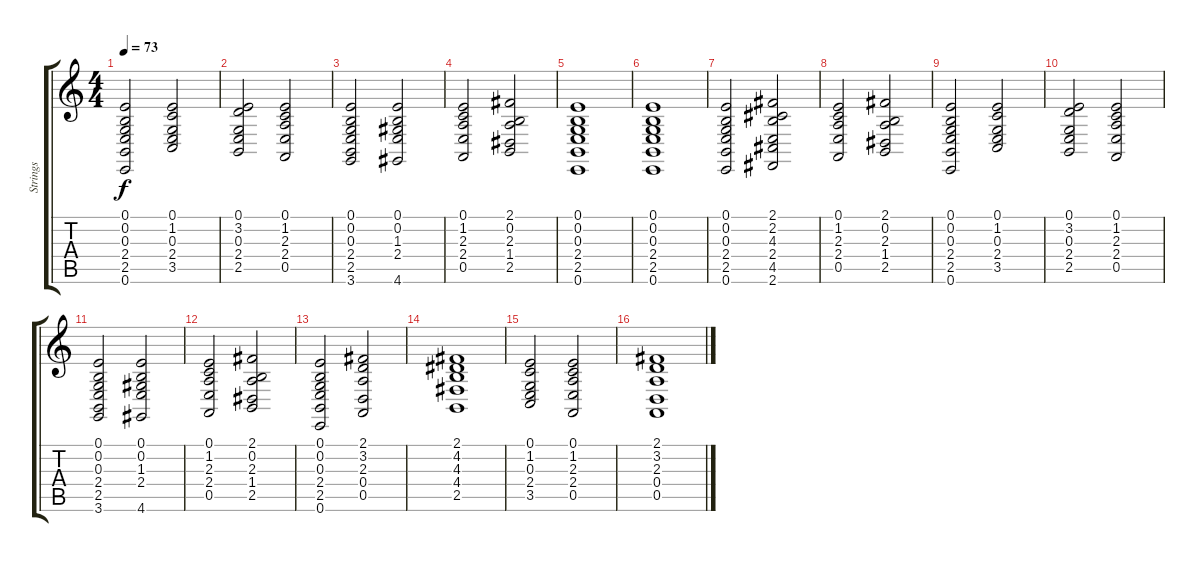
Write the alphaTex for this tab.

\track ("Strings" "Strings") {instrument stringensemble1}
\staff {score tabs}
\tuning (E4 B3 G3 D3 A2 E2) {hide}
\ts (4 4)
\tempo 73
\clef g2
\ks c
(0.1 0.2 0.3 2.4 2.5 0.6).2{dy f} (0.1 1.2 0.3 2.4 3.5).2 |
(0.1 3.2 0.3 2.4 2.5).2 (0.1 1.2 2.3 2.4 0.5).2 |
(0.1 0.2 0.3 2.4 2.5 3.6).2 (0.1 0.2 1.3 2.4 4.6).2 |
(0.1 1.2 2.3 2.4 0.5).2 (2.1 0.2 2.3 1.4 2.5).2 |
(0.1 0.2 0.3 2.4 2.5 0.6).1 |
(0.1 0.2 0.3 2.4 2.5 0.6).1 |
(0.1 0.2 0.3 2.4 2.5 0.6).2 (2.1 2.2 4.3 2.4 4.5 2.6).2 |
(0.1 1.2 2.3 2.4 0.5).2 (2.1 0.2 2.3 1.4 2.5).2 |
(0.1 0.2 0.3 2.4 2.5 0.6).2 (0.1 1.2 0.3 2.4 3.5).2 |
(0.1 3.2 0.3 2.4 2.5).2 (0.1 1.2 2.3 2.4 0.5).2 |
(0.1 0.2 0.3 2.4 2.5 3.6).2 (0.1 0.2 1.3 2.4 4.6).2 |
(0.1 1.2 2.3 2.4 0.5).2 (2.1 0.2 2.3 1.4 2.5).2 |
(0.1 0.2 0.3 2.4 2.5 0.6).2 (2.1 3.2 2.3 0.4 0.5).2 |
(2.1 4.2 4.3 4.4 2.5).1 |
(0.1 1.2 0.3 2.4 3.5).2 (0.1 1.2 2.3 2.4 0.5).2 |
(2.1 3.2 2.3 0.4 0.5).1
